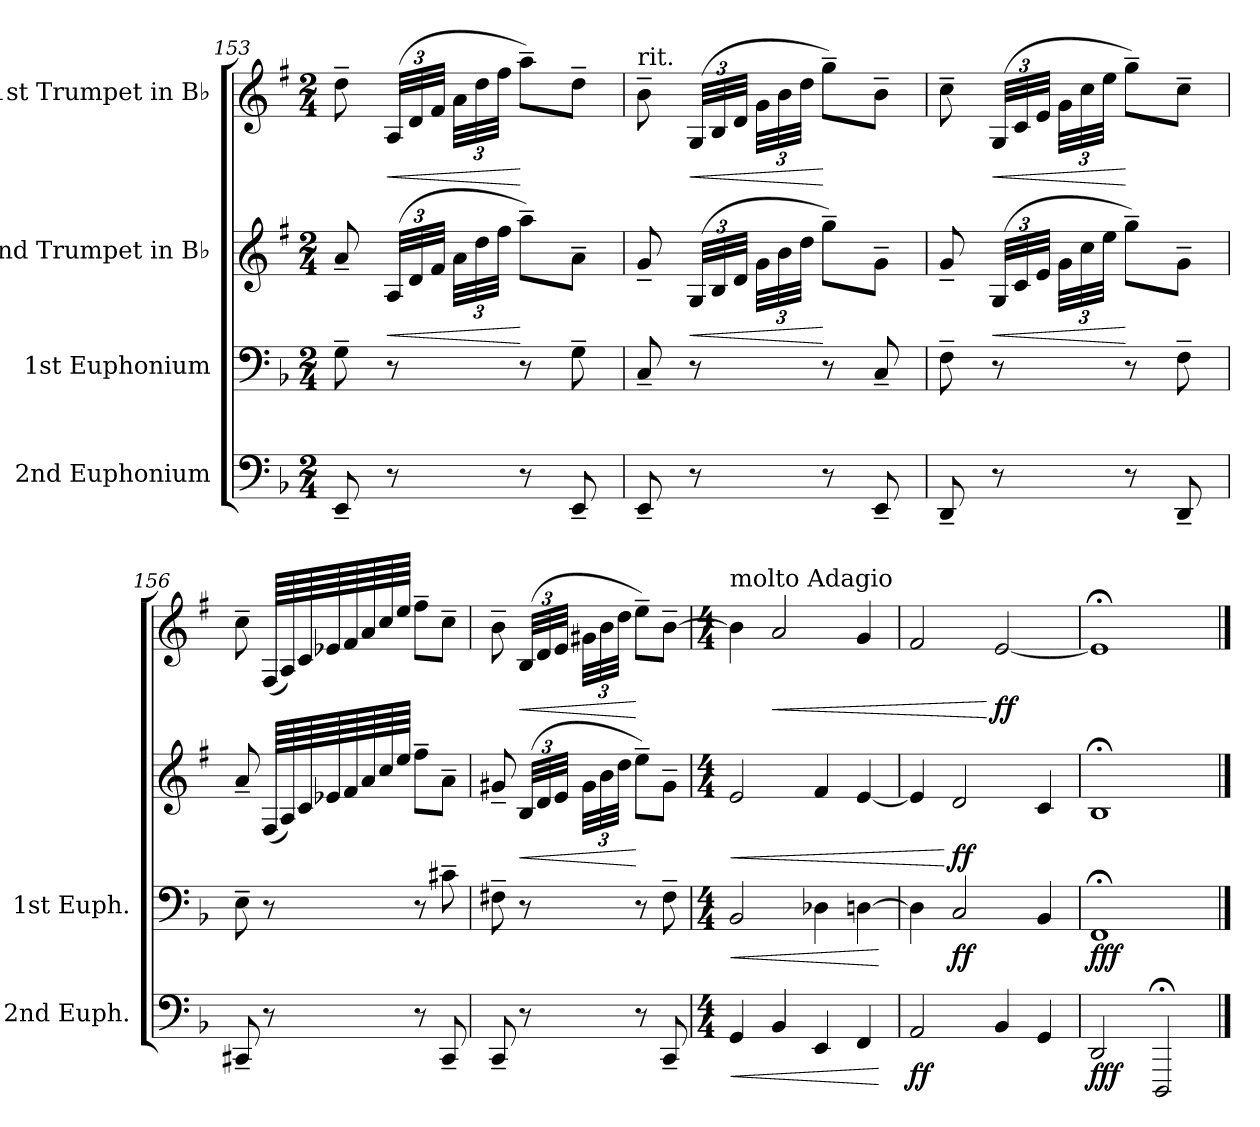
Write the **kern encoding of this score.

**kern	**dynam	**kern	**dynam	**kern	**dynam	**kern	**dynam
*part4	*part4	*part3	*part3	*part2	*part2	*part1	*part1
*staff4	*staff4	*staff3	*staff3	*staff2	*staff2	*staff1	*staff1
*I"2nd Euphonium	*	*I"1st Euphonium	*	*I"2nd Trumpet in B♭	*	*I"1st Trumpet in B♭	*
*I'2nd Euph.	*	*I'1st Euph.	*	*	*	*	*
*clefF4	*	*clefF4	*	*clefG2	*	*clefG2	*
*	*	*	*	*ITrd1c2	*	*ITrd1c2	*
*k[b-]	*	*k[b-]	*	*k[b-]	*	*k[b-]	*
*M2/4	*	*M2/4	*	*M2/4	*	*M2/4	*
=153	=153	=153	=153	=153	=153	=153	=153
8EE~/	.	8G~\	.	8g~/	.	8cc~\	.
*	*	*	*	*Xbrackettup	*	*	*
!	!	!	!	!	!LO:HP:b	!	!
*	*	*	*	*	*	*Xbrackettup	*
!	!	!	!	!	!	!	!LO:HP:b
8r	.	8r	.	(48G/LLL	<	(48G/LLL	<
.	.	.	.	48c/	.	48c/	.
.	.	.	.	48e/JJJ	.	48e/JJJ	.
.	.	.	.	48g\LLL	.	48g\LLL	.
.	.	.	.	48cc\	.	48cc\	.
.	.	.	.	48ee\JJJ	.	48ee\JJJ	.
8r	.	8r	.	8gg~\L)	[	8gg~\L)	[
8EE~/	.	8G~\	.	8g~\J	.	8cc~\J	.
=154	=154	=154	=154	=154	=154	=154	=154
!	!	!	!	!	!	!LO:TX:a:t=rit.	!
8EE~/	.	8C~/	.	8f~/	.	8a~\	.
*	*	*	*	*	*	*MM53	*
!	!	!	!	!	!LO:HP:b	!	!LO:HP:b
8r	.	8r	.	(48F/LLL	<	(48F/LLL	<
.	.	.	.	48A/	.	48A/	.
.	.	.	.	48c/JJJ	.	48c/JJJ	.
.	.	.	.	48f\LLL	.	48f\LLL	.
.	.	.	.	48a\	.	48a\	.
.	.	.	.	48cc\JJJ	.	48cc\JJJ	.
8r	.	8r	.	8ff~\L)	[	8ff~\L)	[
8EE~/	.	8C~/	.	8f~\J	.	8a~\J	.
!!LO:LB:g=z
=155	=155	=155	=155	=155	=155	=155	=155
8DD~/	.	8F~\	.	8f~/	.	8b-~\	.
*	*	*	*	*	*	*MM45	*
!	!	!	!	!	!LO:HP:b	!	!LO:HP:b
8r	.	8r	.	(48F/LLL	<	(48F/LLL	<
.	.	.	.	48B-/	.	48B-/	.
.	.	.	.	48d/JJJ	.	48d/JJJ	.
.	.	.	.	48f\LLL	.	48f\LLL	.
.	.	.	.	48b-\	.	48b-\	.
.	.	.	.	48dd\JJJ	.	48dd\JJJ	.
8r	.	8r	.	8ff~\L)	[	8ff~\L)	[
8DD~/	.	8F~\	.	8f~\J	.	8b-~\J	.
=156	=156	=156	=156	=156	=156	=156	=156
8CC#X~/	.	8E~\	.	8g~/	.	8b-~\	.
*	*	*	*	*	*	*MM40	*
8r	.	8r	.	(64E/LLLL	.	(64E/LLLL	.
.	.	.	.	64G/)	.	64G/)	.
.	.	.	.	64B-/	.	64B-/	.
.	.	.	.	64d-X/	.	64d-X/	.
.	.	.	.	64e/	.	64e/	.
.	.	.	.	64g/	.	64g/	.
.	.	.	.	64b-/	.	64b-/	.
.	.	.	.	64dd/JJJJ	.	64dd/JJJJ	.
8r	.	8r	.	8ee~\L	.	8ee~\L	.
8CC#~/	.	8c#X~\	.	8g~\J	.	8b-~\J	.
=157	=157	=157	=157	=157	=157	=157	=157
8CC~/	.	8F#X~\	.	8f#X~/	.	8a~\	.
*	*	*	*	*	*	*MM36	*
!	!	!	!	!	!LO:HP:b	!	!LO:HP:b
8r	.	8r	.	(48A/LLL	<	(48A/LLL	<
.	.	.	.	48c/	.	48c/	.
.	.	.	.	48d/JJJ	.	48d/JJJ	.
.	.	.	.	48f#\LLL	.	48f#X\LLL	.
.	.	.	.	48a\	.	48a\	.
.	.	.	.	48cc\JJJ	.	48cc\JJJ	.
8r	.	8r	.	8dd~\L)	[	8dd~\L)	[
8CC~/	.	8F#~\	.	8f#~\J	.	[8a~\J	.
!!LO:PB:g=z
=158	=158	=158	=158	=158	=158	=158	=158
*M4/4	*	*M4/4	*	*M4/4	*	*M4/4	*
!	!	!	!	!	!	!LO:TX:a:t=molto Adagio	!
!	!LO:HP:b	!	!LO:HP:b	!	!LO:HP:b	!	!
4GG/	<	2BB-/	<	2d/	<	4a\]	.
!	!	!	!	!	!	!	!LO:HP:b
4BB-/	.	.	.	.	.	2g/	<
4EE/	.	4D-X\	.	4e/	.	.	.
4FF/	.	[4Dn\	.	[4d/	.	4f/	.
.	[	.	[	.	.	.	.
=159	=159	=159	=159	=159	=159	=159	=159
*	*	*	*	*	*	*MM33	*
!	!LO:DY:b	!	!	!	!	!	!
2AA/	ff	4D\]	.	4d/]	.	2e/	.
!	!	!	!LO:DY:b	!	!LO:DY:n=1:b	!	!
.	.	2C/	ff	2c/	[ ff	.	.
!	!	!	!	!	!	!	!LO:DY:n=1:b
4BB-/	.	.	.	.	.	[2d/	[ ff
4GG/	.	4BB-/	.	4B-/	.	.	.
=160	=160	=160	=160	=160	=160	=160	=160
!	!LO:DY:b	!	!LO:DY:b	!	!	!	!
2DD/	fff	1FF;<	fff	1A;<	.	1d;<]	.
2DDD;</	.	.	.	.	.	.	.
==	==	==	==	==	==	==	==
*-	*-	*-	*-	*-	*-	*-	*-
